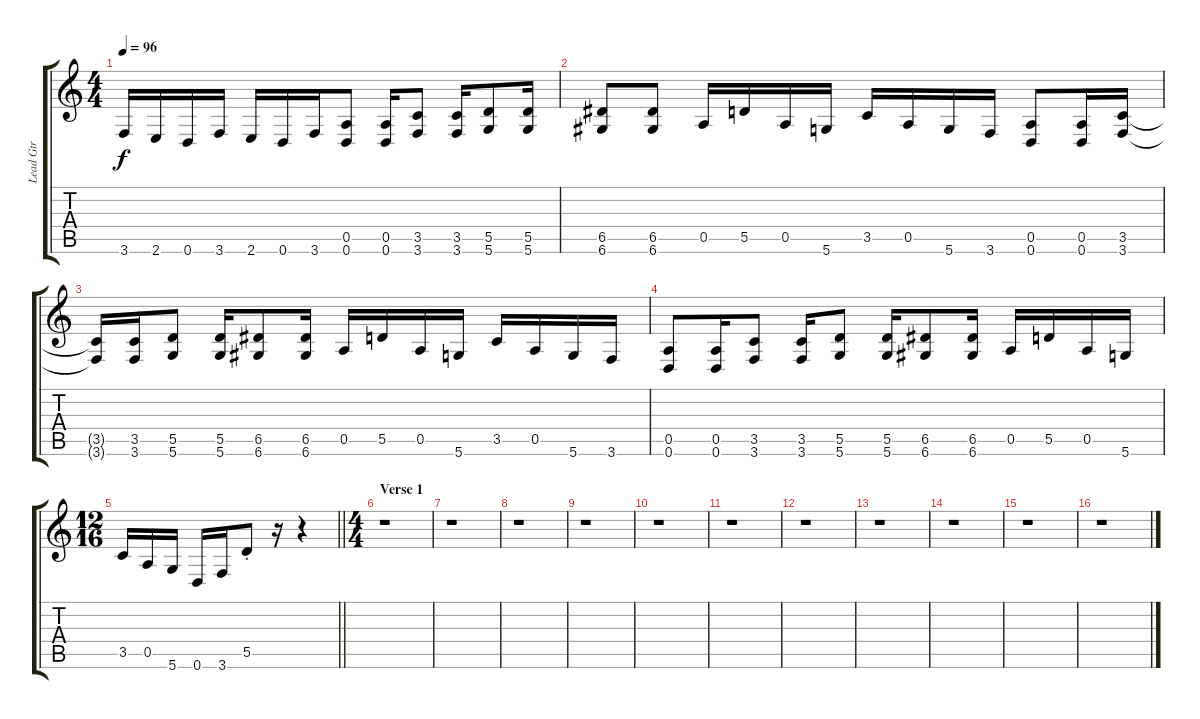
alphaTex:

\track ("Lead Gtr " "Lead Gtr ") {instrument distortionguitar}
\staff {score tabs}
\tuning (E4 B3 G3 D3 A2 D2) {hide}
\ts (4 4)
\tempo 96
\clef g2
\ks c
3.6.16{dy f} 2.6.16 0.6.16 3.6.16 2.6.16 0.6.16 3.6.16 (0.5 0.6).8 (0.5 0.6).16 (3.5 3.6).8 (3.5 3.6).16 (5.5 5.6).8 (5.5 5.6).16 |
(6.5 6.6).8 (6.5 6.6).8 0.5.16 5.5.16 0.5.16 5.6.16 3.5.16 0.5.16 5.6.16 3.6.16 (0.5 0.6).8 (0.5 0.6).16 (3.5 3.6).16 |
(3.5{t} 3.6{t}).16 (3.5 3.6).16 (5.5 5.6).8 (5.5 5.6).16 (6.5 6.6).8 (6.5 6.6).16 0.5.16 5.5.16 0.5.16 5.6.16 3.5.16 0.5.16 5.6.16 3.6.16 |
(0.5 0.6).8 (0.5 0.6).16 (3.5 3.6).8 (3.5 3.6).16 (5.5 5.6).8 (5.5 5.6).16 (6.5 6.6).8 (6.5 6.6).16 0.5.16 5.5.16 0.5.16 5.6.16 |
\ts (12 16)
\barLineRight lightlight
3.5.16 0.5.16 5.6.16 0.6.16 3.6.16 5.5{st}.8 r.16 r.4 |
\ts (4 4)
\section ("" "Verse 1")
r.1 |
r.1 |
r.1 |
r.1 |
r.1 |
r.1 |
r.1 |
r.1 |
r.1 |
r.1 |
r.1
